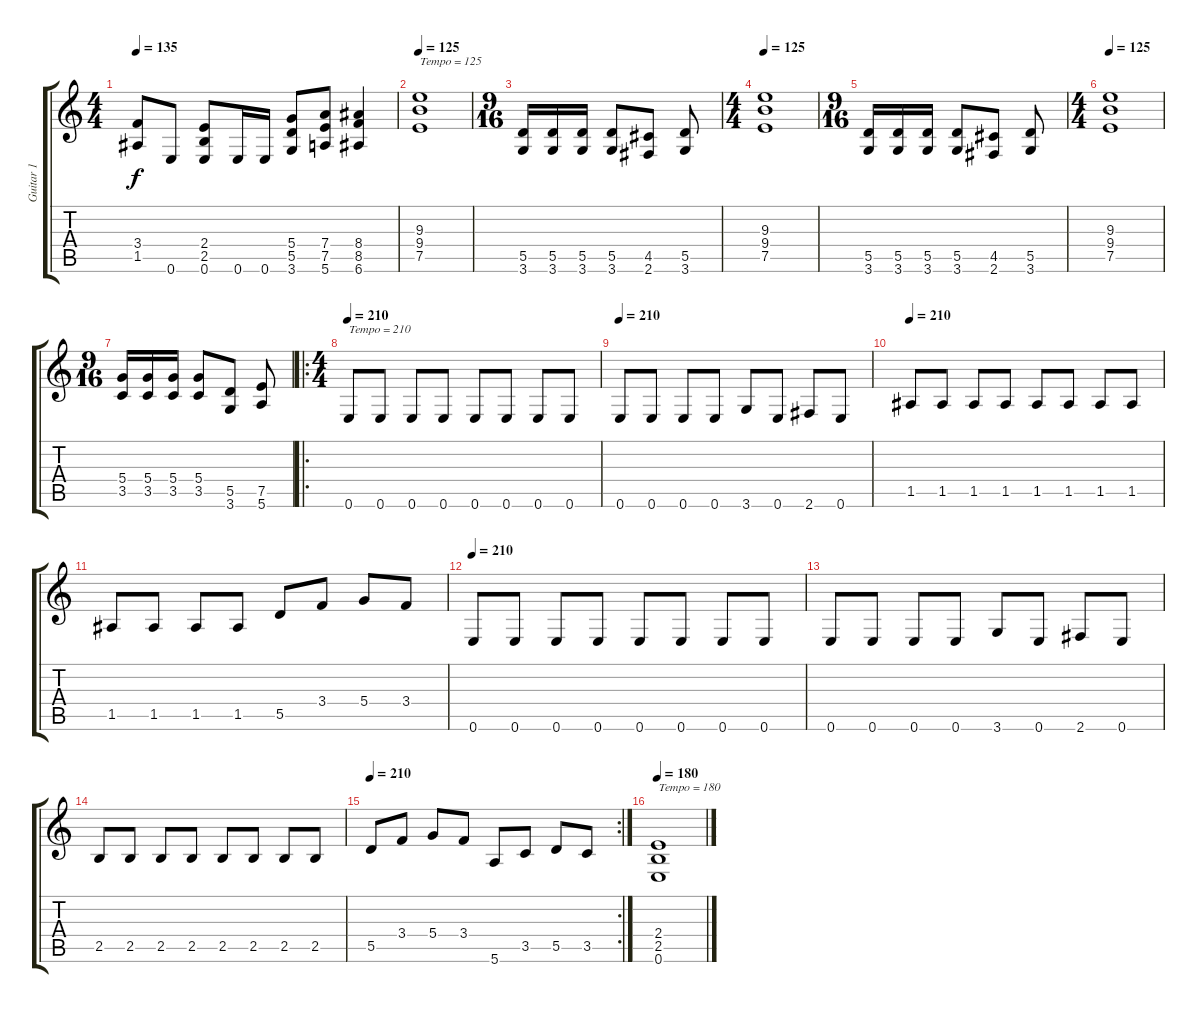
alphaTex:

\track ("Guitar 1" "Guitar 1") {instrument distortionguitar}
\staff {score tabs}
\tuning (E4 B3 G3 D3 A2 E2) {hide}
\ts (4 4)
\tempo 135
\clef g2
\ks c
(3.4 1.5).8{dy f} 0.6.8 (2.4 2.5 0.6).8 0.6.16 0.6.16 (5.4 5.5 3.6).8 (7.4 7.5 5.6).8 (8.4 8.5 6.6).4 |
\tempo 125
(9.3 9.4 7.5).1{txt "Tempo = 125"} |
\ts (9 16)
(5.5 3.6).16 (5.5 3.6).16 (5.5 3.6).16 (5.5 3.6).8 (4.5 2.6).8 (5.5 3.6).8 |
\ts (4 4)
\tempo 125
(9.3 9.4 7.5).1 |
\ts (9 16)
(5.5 3.6).16 (5.5 3.6).16 (5.5 3.6).16 (5.5 3.6).8 (4.5 2.6).8 (5.5 3.6).8 |
\ts (4 4)
\tempo 125
(9.3 9.4 7.5).1 |
\ts (9 16)
(5.4 3.5).16 (5.4 3.5).16 (5.4 3.5).16 (5.4 3.5).8 (5.5 3.6).8 (7.5 5.6).8 |
\ro
\ts (4 4)
\tempo 210
0.6.8{txt "Tempo = 210"} 0.6.8 0.6.8 0.6.8 0.6.8 0.6.8 0.6.8 0.6.8 |
\tempo 210
0.6.8 0.6.8 0.6.8 0.6.8 3.6.8 0.6.8 2.6.8 0.6.8 |
\tempo 210
1.5.8 1.5.8 1.5.8 1.5.8 1.5.8 1.5.8 1.5.8 1.5.8 |
1.5.8 1.5.8 1.5.8 1.5.8 5.5.8 3.4.8 5.4.8 3.4.8 |
\tempo 210
0.6.8 0.6.8 0.6.8 0.6.8 0.6.8 0.6.8 0.6.8 0.6.8 |
0.6.8 0.6.8 0.6.8 0.6.8 3.6.8 0.6.8 2.6.8 0.6.8 |
2.5.8 2.5.8 2.5.8 2.5.8 2.5.8 2.5.8 2.5.8 2.5.8 |
\rc 2
\tempo 210
5.5.8 3.4.8 5.4.8 3.4.8 5.6.8 3.5.8 5.5.8 3.5.8 |
\tempo 180
(2.4 2.5 0.6).1{txt "Tempo = 180"}
